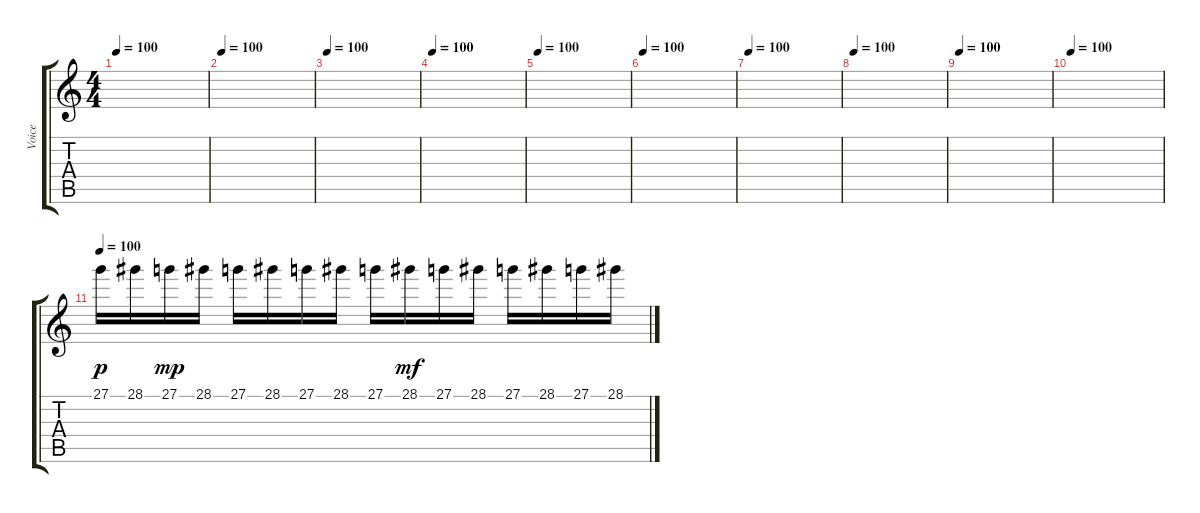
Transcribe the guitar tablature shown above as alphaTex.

\track ("Voice" "Voice") {instrument lead6voice}
\staff {score tabs}
\tuning (E4 B3 G3 D3 A2 E2) {hide}
\ts (4 4)
\tempo 100
\clef g2
\ks c
|
\tempo 100
|
\tempo 100
|
\tempo 100
|
\tempo 100
|
\tempo 100
|
\tempo 100
|
\tempo 100
|
\tempo 100
|
\tempo 100
|
\tempo 100
27.1.16{dy p} 28.1.16 27.1.16{dy mp} 28.1.16 27.1.16 28.1.16 27.1.16 28.1.16 27.1.16 28.1.16{dy mf} 27.1.16 28.1.16 27.1.16 28.1.16 27.1.16 28.1.16
